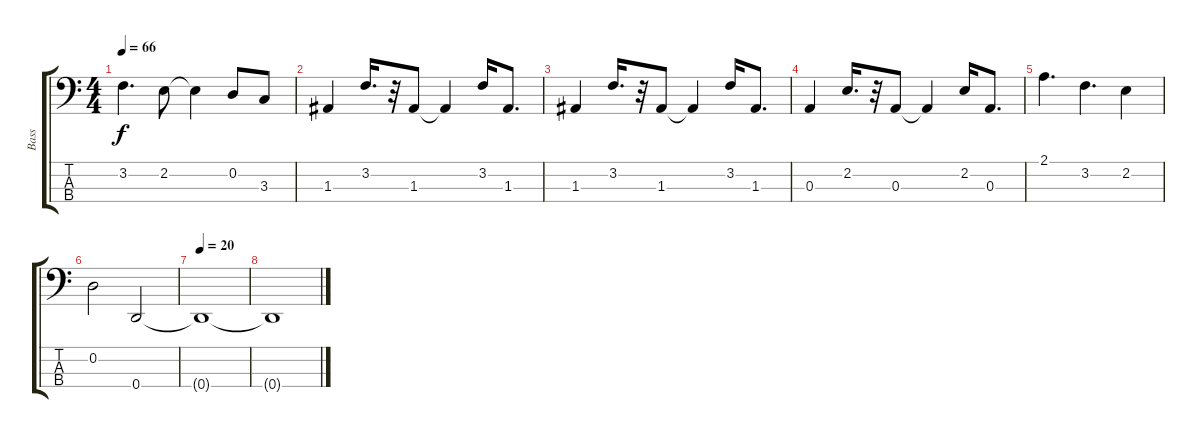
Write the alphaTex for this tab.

\track ("Bass" "Bass") {instrument electricbasspick}
\staff {score tabs}
\tuning (G2 D2 A1 D1) {hide}
\ts (4 4)
\tempo 66
\clef f4
\ks c
3.2.4{d dy f} 2.2.8 2.2{t}.4 0.2.8 3.3.8 |
1.3.4 3.2.16{d} r.32 1.3.8 1.3{t}.4 3.2.16 1.3.8{d} |
1.3.4 3.2.16{d} r.32 1.3.8 1.3{t}.4 3.2.16 1.3.8{d} |
0.3.4 2.2.16{d} r.32 0.3.8 0.3{t}.4 2.2.16 0.3.8{d} |
2.1.4{d} 3.2.4{d} 2.2.4 |
0.2.2 0.4.2 |
\tempo 20
0.4{t}.1 |
0.4{t}.1
